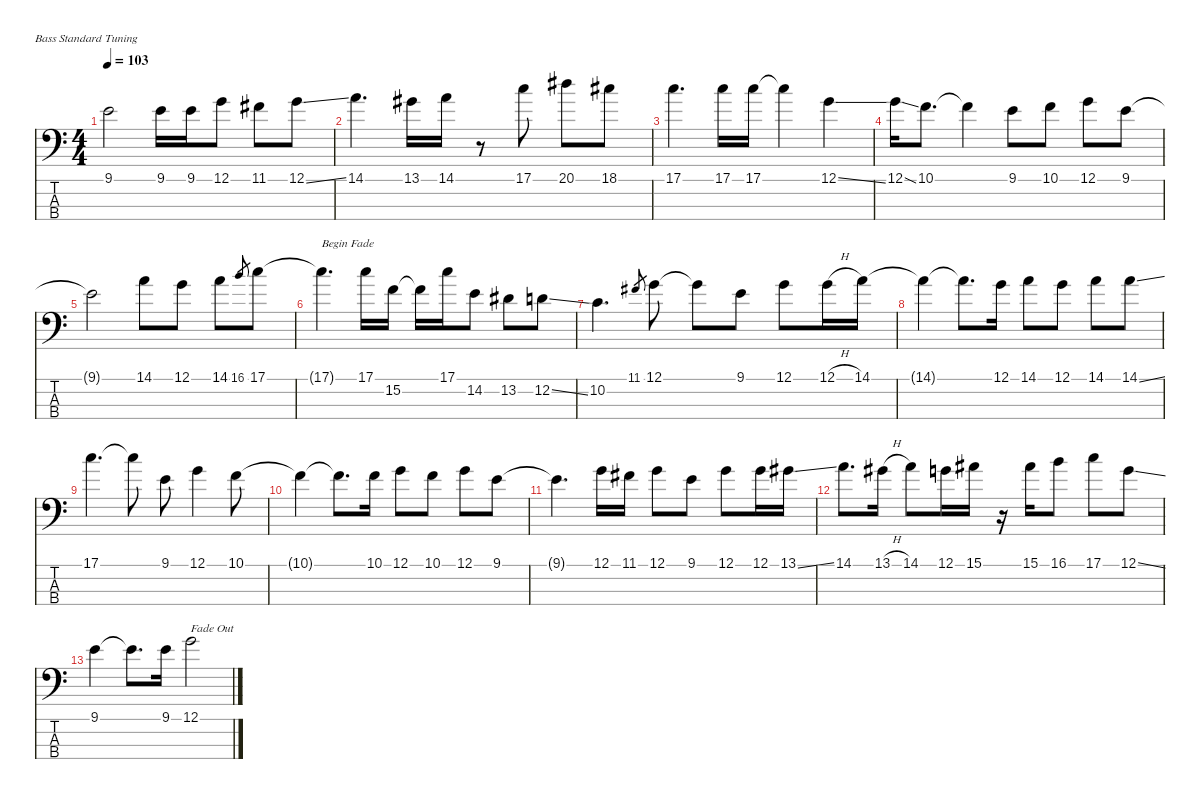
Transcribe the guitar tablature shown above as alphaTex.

\defaultSystemsLayout 4
\hideDynamics
\bracketExtendMode nobrackets
\singleTrackTrackNamePolicy hidden
\multiTrackTrackNamePolicy hidden
\otherSystemsTrackNameOrientation horizontal
\track ("Bass 1" "fl.bs.") {instrument fretlessbass}
\staff {score tabs}
\tuning (G2 D2 A1 E1)
\ts (4 4)
\tempo 103
\clef f4
\ks c
9.1.2{dy f beam Down} 9.1.16{beam Down} 9.1.16{beam Down} 12.1.8{beam Down} 11.1{acc #}.8{beam Down} 12.1{ss}.8{beam Down} |
14.1.4{d beam Down} 13.1{acc #}.16{beam Down} 14.1.16{beam Down} r.8{beam Down} 17.1.8{beam Down} 20.1{acc #}.8{beam Down} 18.1{acc #}.8{beam Down} |
17.1.4{d beam Down} 17.1.16{beam Down} 17.1.16{beam Down} 17.1{t}.4{beam Down} 12.1{ss}.4{beam Down} |
12.1{ss}.16{beam Down} 10.1.8{d beam Down} 10.1{t}.4{beam Down} 9.1.8{beam Down} 10.1.8{beam Down} 12.1.8{beam Down} 9.1.8{beam Down} |
9.1{t}.2{beam Down} 14.1.8{beam Down} 12.1.8{beam Down} 14.1.8{beam Down} 16.1.8{gr dy mf beam Up} 17.1.8{dy f beam Down} |
17.1{t}.4{d txt "Begin Fade" beam Down} 17.1.16{beam Down} 15.2.16{beam Down} 15.2{t}.16{beam Down} 17.1.16{beam Down} 14.2.8{beam Down} 13.2{acc #}.8{beam Down} 12.2{ss}.8{beam Down} |
10.2.4{d beam Down} 11.1{acc #}.8{gr dy mf beam Up} 12.1.8{dy f beam Down} 12.1{t}.8{beam Down} 9.1.8{beam Down} 12.1.8{beam Down} 12.1{h}.16{beam Down} 14.1.16{beam Down} |
14.1{t}.4{beam Down} 14.1{t}.8{d beam Down} 12.1.16{beam Down} 14.1.8{beam Down} 12.1.8{beam Down} 14.1.8{beam Down} 14.1{ss}.8{beam Down} |
17.1.4{d beam Down} 17.1{t}.8{beam Down} 9.1.8{beam Down} 12.1.4{beam Down} 10.1.8{beam Down} |
10.1{t}.4{beam Down} 10.1{t}.8{d beam Down} 10.1.16{beam Down} 12.1.8{beam Down} 10.1.8{beam Down} 12.1.8{beam Down} 9.1.8{beam Down} |
9.1{t}.4{d beam Down} 12.1.16{beam Down} 11.1{acc #}.16{beam Down} 12.1.8{beam Down} 9.1.8{beam Down} 12.1.8{beam Down} 12.1.16{beam Down} 13.1{ss acc #}.16{beam Down} |
14.1.8{d beam Down} 13.1{h acc #}.16{beam Down} 14.1.8{beam Down} 12.1.16{beam Down} 15.1{acc #}.16{beam Down} r.16{beam Down} 15.1{acc #}.16{beam Down} 16.1.8{beam Down} 17.1.8{beam Down} 12.1{ss}.8{beam Down} |
9.1.4{beam Down} 9.1{t}.8{d beam Down} 9.1.16{beam Down} 12.1.2{txt "Fade Out" beam Down}
